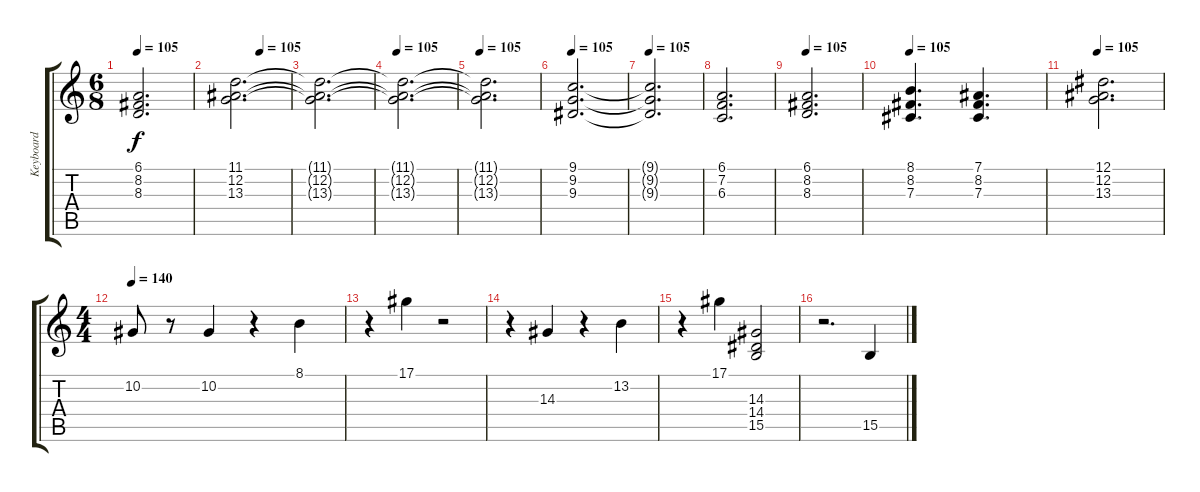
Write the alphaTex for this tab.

\track ("Keyboard" "Keyboard") {instrument pad3polysynth}
\staff {score tabs}
\tuning (Eb4 Bb3 Gb3 Db3 Ab2 Eb2) {hide}
\ts (6 8)
\tempo 105
\clef g2
\ks c
(6.1 8.2 8.3).2{d dy f} |
\tempo (105 0.5)
(11.1 12.2 13.3).2{d} |
(11.1{t} 12.2{t} 13.3{t}).2{d} |
\tempo 105
(11.1{t} 12.2{t} 13.3{t}).2{d} |
\tempo 105
(11.1{t} 12.2{t} 13.3{t}).2{d} |
\tempo 105
(9.1 9.2 9.3).2{d} |
\tempo 105
(9.1{t} 9.2{t} 9.3{t}).2{d} |
(6.1 7.2 6.3).2{d} |
\tempo 105
(6.1 8.2 8.3).2{d} |
\tempo 105
(8.1 8.2 7.3).4{d} (7.1 8.2 7.3).4{d} |
\tempo 105
(12.1 12.2 13.3).2{d} |
\ts (4 4)
\tempo 140
10.2.8 r.8 10.2.4 r.4 8.1.4 |
r.4 17.1.4 r.2 |
r.4 14.3.4 r.4 13.2.4 |
r.4 17.1.4 (14.3 14.4 15.5).2 |
r.2{d} 15.5.4
